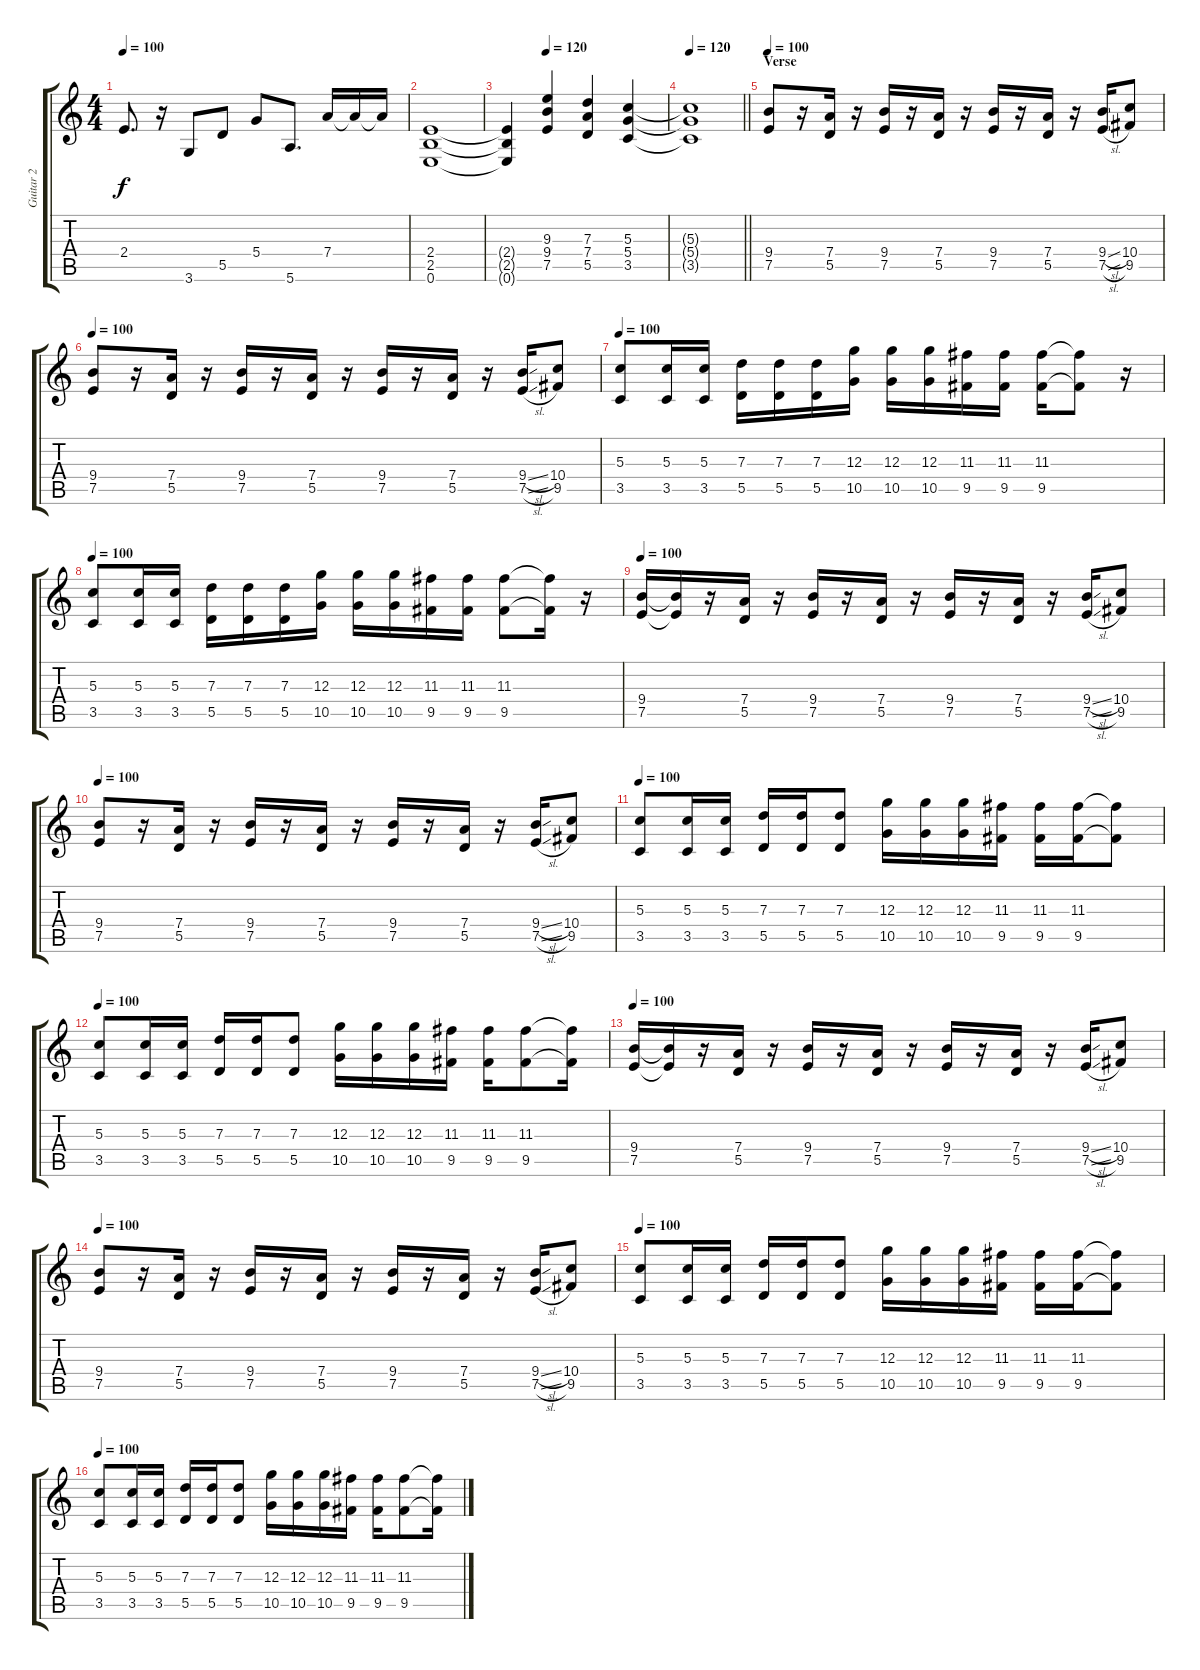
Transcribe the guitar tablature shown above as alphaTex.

\track ("Guitar 2" "Guitar 2") {instrument distortionguitar}
\staff {score tabs}
\tuning (E4 B3 G3 D3 A2 E2) {hide}
\ts (4 4)
\tempo 100
\clef g2
\ks c
2.4{t}.8{d dy f} r.16 3.6.8 5.5.8 5.4.8 5.6.8{d} 7.4.16 7.4{t}.16 7.4{t}.16 |
(2.4 2.5 0.6).1 |
\tempo (120 0.25)
(2.4{t} 2.5{t} 0.6{t}).4 (9.3 9.4 7.5).4 (7.3 7.4 5.5).4 (5.3 5.4 3.5).4 |
\tempo 120
\barLineRight lightlight
(5.3{t} 5.4{t} 3.5{t}).1 |
\section ("" "Verse")
\tempo 100
(9.4 7.5).8 r.16 (7.4 5.5).16 r.16 (9.4 7.5).16 r.16 (7.4 5.5).16 r.16 (9.4 7.5).16 r.16 (7.4 5.5).16 r.16 (9.4{sl} 7.5{sl}).16 (10.4 9.5).8 |
\tempo 100
(9.4 7.5).8 r.16 (7.4 5.5).16 r.16 (9.4 7.5).16 r.16 (7.4 5.5).16 r.16 (9.4 7.5).16 r.16 (7.4 5.5).16 r.16 (9.4{sl} 7.5{sl}).16 (10.4 9.5).8 |
\tempo 100
(5.3 3.5).8 (5.3 3.5).16 (5.3 3.5).16 (7.3 5.5).16 (7.3 5.5).16 (7.3 5.5).16 (12.3 10.5).16 (12.3 10.5).16 (12.3 10.5).16 (11.3 9.5).16 (11.3 9.5).16 (11.3 9.5).16 (11.3{t} 9.5{t}).8 r.16 |
\tempo 100
(5.3 3.5).8 (5.3 3.5).16 (5.3 3.5).16 (7.3 5.5).16 (7.3 5.5).16 (7.3 5.5).16 (12.3 10.5).16 (12.3 10.5).16 (12.3 10.5).16 (11.3 9.5).16 (11.3 9.5).16 (11.3 9.5).8 (11.3{t} 9.5{t}).16 r.16 |
\tempo 100
(9.4 7.5).16 (9.4{t} 7.5{t}).16 r.16 (7.4 5.5).16 r.16 (9.4 7.5).16 r.16 (7.4 5.5).16 r.16 (9.4 7.5).16 r.16 (7.4 5.5).16 r.16 (9.4{sl} 7.5{sl}).16 (10.4 9.5).8 |
\tempo 100
(9.4 7.5).8 r.16 (7.4 5.5).16 r.16 (9.4 7.5).16 r.16 (7.4 5.5).16 r.16 (9.4 7.5).16 r.16 (7.4 5.5).16 r.16 (9.4{sl} 7.5{sl}).16 (10.4 9.5).8 |
\tempo 100
(5.3 3.5).8 (5.3 3.5).16 (5.3 3.5).16 (7.3 5.5).16 (7.3 5.5).16 (7.3 5.5).8 (12.3 10.5).16 (12.3 10.5).16 (12.3 10.5).16 (11.3 9.5).16 (11.3 9.5).16 (11.3 9.5).16 (11.3{t} 9.5{t}).8 |
\tempo 100
(5.3 3.5).8 (5.3 3.5).16 (5.3 3.5).16 (7.3 5.5).16 (7.3 5.5).16 (7.3 5.5).8 (12.3 10.5).16 (12.3 10.5).16 (12.3 10.5).16 (11.3 9.5).16 (11.3 9.5).16 (11.3 9.5).8 (11.3{t} 9.5{t}).16 |
\tempo 100
(9.4 7.5).16 (9.4{t} 7.5{t}).16 r.16 (7.4 5.5).16 r.16 (9.4 7.5).16 r.16 (7.4 5.5).16 r.16 (9.4 7.5).16 r.16 (7.4 5.5).16 r.16 (9.4{sl} 7.5{sl}).16 (10.4 9.5).8 |
\tempo 100
(9.4 7.5).8 r.16 (7.4 5.5).16 r.16 (9.4 7.5).16 r.16 (7.4 5.5).16 r.16 (9.4 7.5).16 r.16 (7.4 5.5).16 r.16 (9.4{sl} 7.5{sl}).16 (10.4 9.5).8 |
\tempo 100
(5.3 3.5).8 (5.3 3.5).16 (5.3 3.5).16 (7.3 5.5).16 (7.3 5.5).16 (7.3 5.5).8 (12.3 10.5).16 (12.3 10.5).16 (12.3 10.5).16 (11.3 9.5).16 (11.3 9.5).16 (11.3 9.5).16 (11.3{t} 9.5{t}).8 |
\tempo 100
(5.3 3.5).8 (5.3 3.5).16 (5.3 3.5).16 (7.3 5.5).16 (7.3 5.5).16 (7.3 5.5).8 (12.3 10.5).16 (12.3 10.5).16 (12.3 10.5).16 (11.3 9.5).16 (11.3 9.5).16 (11.3 9.5).8 (11.3{t} 9.5{t}).16
